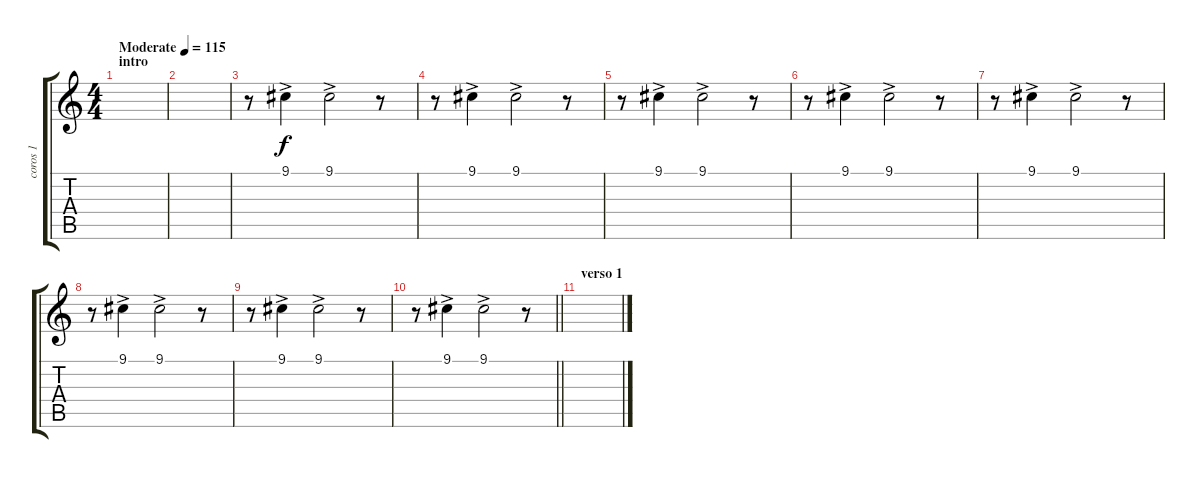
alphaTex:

\track ("coros 1" "coros 1") {instrument panflute}
\staff {score tabs}
\tuning (E4 B3 G3 D3 A2 E2) {hide}
\ts (4 4)
\section ("" "intro")
\tempo (115 "Moderate")
\clef g2
\ks c
|
|
r.8 9.1{ac}.4 9.1{ac}.2 r.8 |
r.8 9.1{ac}.4 9.1{ac}.2 r.8 |
r.8 9.1{ac}.4 9.1{ac}.2 r.8 |
r.8 9.1{ac}.4 9.1{ac}.2 r.8 |
r.8 9.1{ac}.4 9.1{ac}.2 r.8 |
r.8 9.1{ac}.4 9.1{ac}.2 r.8 |
r.8 9.1{ac}.4 9.1{ac}.2 r.8 |
\barLineRight lightlight
r.8 9.1{ac}.4 9.1{ac}.2 r.8 |
\section ("" "verso 1")
